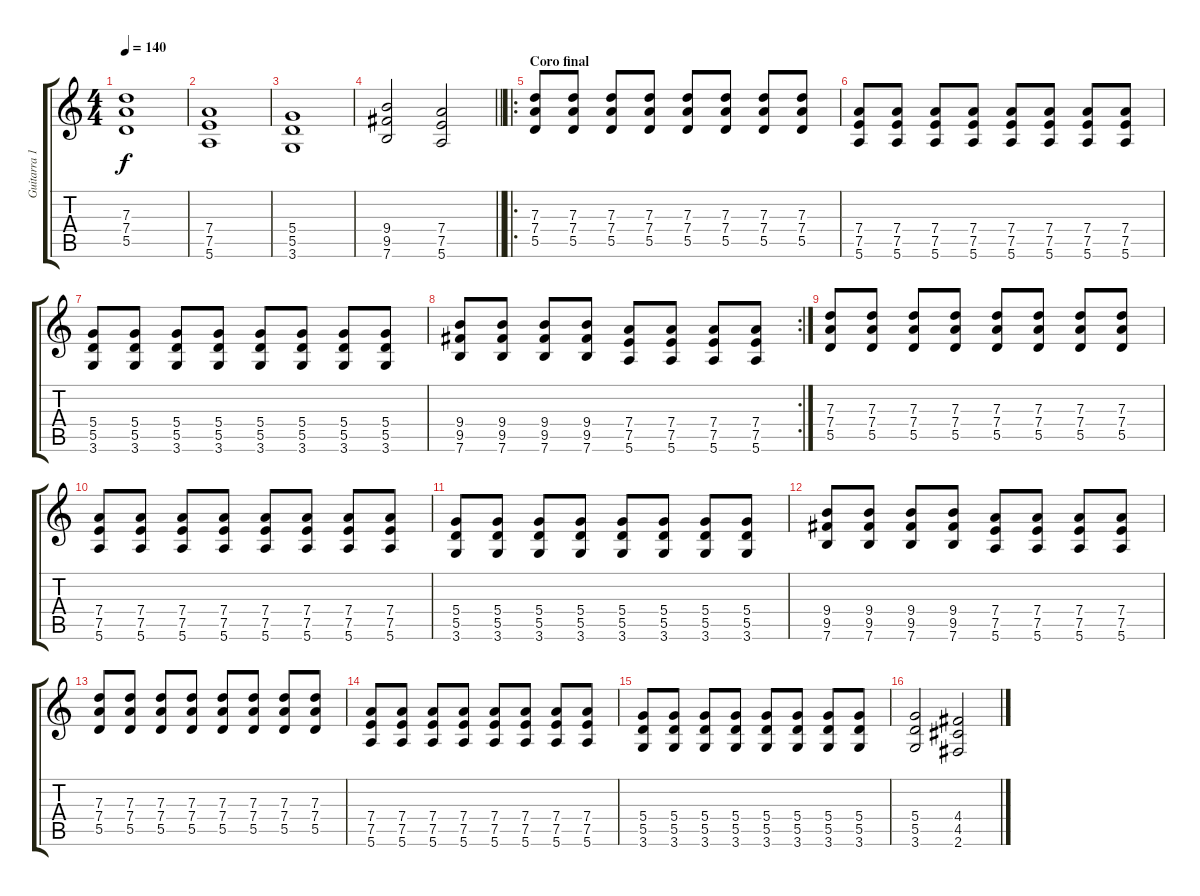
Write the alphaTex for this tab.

\track ("Guitarra 1" "Guitarra 1") {instrument overdrivenguitar}
\staff {score tabs}
\tuning (E4 B3 G3 D3 A2 E2) {hide}
\ts (4 4)
\tempo 140
\clef g2
\ks c
(7.3 7.4 5.5).1{dy f} |
(7.4 7.5 5.6).1 |
(5.4 5.5 3.6).1 |
\barLineRight lightlight
(9.4 9.5 7.6).2 (7.4 7.5 5.6).2 |
\ro
\section ("" "Coro final")
(7.3 7.4 5.5).8 (7.3 7.4 5.5).8 (7.3 7.4 5.5).8 (7.3 7.4 5.5).8 (7.3 7.4 5.5).8 (7.3 7.4 5.5).8 (7.3 7.4 5.5).8 (7.3 7.4 5.5).8 |
(7.4 7.5 5.6).8 (7.4 7.5 5.6).8 (7.4 7.5 5.6).8 (7.4 7.5 5.6).8 (7.4 7.5 5.6).8 (7.4 7.5 5.6).8 (7.4 7.5 5.6).8 (7.4 7.5 5.6).8 |
(5.4 5.5 3.6).8 (5.4 5.5 3.6).8 (5.4 5.5 3.6).8 (5.4 5.5 3.6).8 (5.4 5.5 3.6).8 (5.4 5.5 3.6).8 (5.4 5.5 3.6).8 (5.4 5.5 3.6).8 |
\rc 2
(9.4 9.5 7.6).8 (9.4 9.5 7.6).8 (9.4 9.5 7.6).8 (9.4 9.5 7.6).8 (7.4 7.5 5.6).8 (7.4 7.5 5.6).8 (7.4 7.5 5.6).8 (7.4 7.5 5.6).8 |
(7.3 7.4 5.5).8 (7.3 7.4 5.5).8 (7.3 7.4 5.5).8 (7.3 7.4 5.5).8 (7.3 7.4 5.5).8 (7.3 7.4 5.5).8 (7.3 7.4 5.5).8 (7.3 7.4 5.5).8 |
(7.4 7.5 5.6).8 (7.4 7.5 5.6).8 (7.4 7.5 5.6).8 (7.4 7.5 5.6).8 (7.4 7.5 5.6).8 (7.4 7.5 5.6).8 (7.4 7.5 5.6).8 (7.4 7.5 5.6).8 |
(5.4 5.5 3.6).8 (5.4 5.5 3.6).8 (5.4 5.5 3.6).8 (5.4 5.5 3.6).8 (5.4 5.5 3.6).8 (5.4 5.5 3.6).8 (5.4 5.5 3.6).8 (5.4 5.5 3.6).8 |
(9.4 9.5 7.6).8 (9.4 9.5 7.6).8 (9.4 9.5 7.6).8 (9.4 9.5 7.6).8 (7.4 7.5 5.6).8 (7.4 7.5 5.6).8 (7.4 7.5 5.6).8 (7.4 7.5 5.6).8 |
(7.3 7.4 5.5).8 (7.3 7.4 5.5).8 (7.3 7.4 5.5).8 (7.3 7.4 5.5).8 (7.3 7.4 5.5).8 (7.3 7.4 5.5).8 (7.3 7.4 5.5).8 (7.3 7.4 5.5).8 |
(7.4 7.5 5.6).8 (7.4 7.5 5.6).8 (7.4 7.5 5.6).8 (7.4 7.5 5.6).8 (7.4 7.5 5.6).8 (7.4 7.5 5.6).8 (7.4 7.5 5.6).8 (7.4 7.5 5.6).8 |
(5.4 5.5 3.6).8 (5.4 5.5 3.6).8 (5.4 5.5 3.6).8 (5.4 5.5 3.6).8 (5.4 5.5 3.6).8 (5.4 5.5 3.6).8 (5.4 5.5 3.6).8 (5.4 5.5 3.6).8 |
(5.4 5.5 3.6).2 (4.4 4.5 2.6).2
